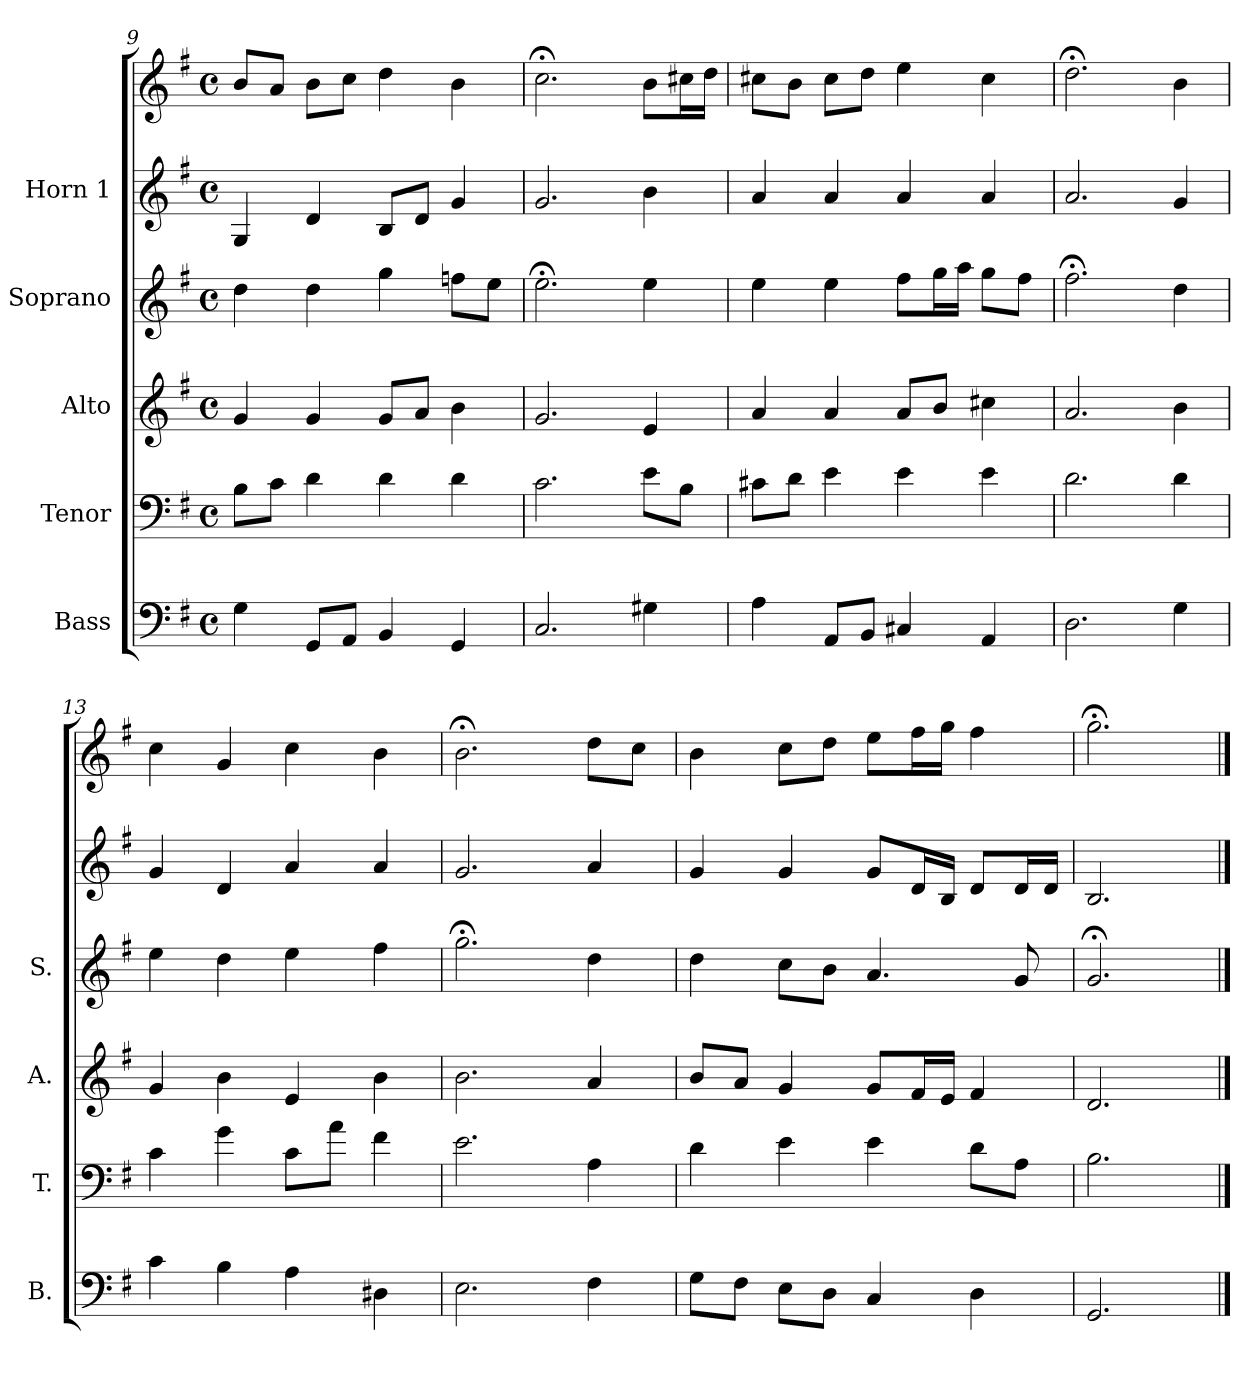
**kern	**kern	**kern	**kern	**kern	**kern
*part5	*part4	*part3	*part2	*part1	*part1
*staff6	*staff5	*staff4	*staff3	*staff2	*staff1
*I"Bass	*I"Tenor	*I"Alto	*I"Soprano	*I"Horn 1	*
*I'B.	*I'T.	*I'A.	*I'S.	*	*
*clefF4	*clefF4	*clefG2	*clefG2	*clefG2	*clefG2
*k[f#]	*k[f#]	*k[f#]	*k[f#]	*k[f#]	*k[f#]
*G:	*G:	*G:	*G:	*G:	*G:
*M4/4	*M4/4	*M4/4	*M4/4	*M4/4	*M4/4
*met(c)	*met(c)	*met(c)	*met(c)	*met(c)	*met(c)
=9	=9	=9	=9	=9	=9
4G\	8B\L	4g/	4dd\	4G/	8b/L
.	8c\J	.	.	.	8a/J
8GG/L	4d\	4g/	4dd\	4d/	8b\L
8AA/J	.	.	.	.	8cc\J
4BB/	4d\	8g/L	4gg\	8B/L	4dd\
.	.	8a/J	.	8d/J	.
4GG/	4d\	4b\	8ffn\L	4g/	4b\
.	.	.	8ee\J	.	.
=10	=10	=10	=10	=10	=10
2.C/	2.c\	2.g/	2.ee;<\	2.g/	2.cc;<\
4G#X\	8e\L	4e/	4ee\	4b\	8b\L
.	8B\J	.	.	.	16cc#X\L
.	.	.	.	.	16dd\JJ
=11	=11	=11	=11	=11	=11
4A\	8c#X\L	4a/	4ee\	4a/	8cc#X\L
.	8d\J	.	.	.	8b\J
8AA/L	4e\	4a/	4ee\	4a/	8cc#\L
8BB/J	.	.	.	.	8dd\J
4C#X/	4e\	8a/L	8ff#\L	4a/	4ee\
.	.	8b/J	16gg\L	.	.
.	.	.	16aa\JJ	.	.
4AA/	4e\	4cc#X\	8gg\L	4a/	4cc#\
.	.	.	8ff#\J	.	.
!!LO:LB:g=z
=12	=12	=12	=12	=12	=12
2.D\	2.d\	2.a/	2.ff#;<\	2.a/	2.dd;<\
4G\	4d\	4b\	4dd\	4g/	4b\
=13	=13	=13	=13	=13	=13
4c\	4c\	4g/	4ee\	4g/	4cc\
4B\	4g\	4b\	4dd\	4d/	4g/
4A\	8c\L	4e/	4ee\	4a/	4cc\
.	8a\J	.	.	.	.
4D#X\	4f#\	4b\	4ff#\	4a/	4b\
=14	=14	=14	=14	=14	=14
2.E\	2.e\	2.b\	2.gg;<\	2.g/	2.b;<\
4F#\	4A\	4a/	4dd\	4a/	8dd\L
.	.	.	.	.	8cc\J
=15	=15	=15	=15	=15	=15
8G\L	4d\	8b/L	4dd\	4g/	4b\
8F#\J	.	8a/J	.	.	.
8E\L	4e\	4g/	8cc\L	4g/	8cc\L
8D\J	.	.	8b\J	.	8dd\J
4C/	4e\	8g/L	4.a/	8g/L	8ee\L
.	.	16f#/L	.	16d/L	16ff#\L
.	.	16e/JJ	.	16B/JJ	16gg\JJ
4D\	8d\L	4f#/	.	8d/L	4ff#\
.	8A\J	.	8g/	16d/L	.
.	.	.	.	16d/JJ	.
=16	=16	=16	=16	=16	=16
2.GG/	2.B\	2.d/	2.g;</	2.B/	2.gg;<\
==	==	==	==	==	==
*-	*-	*-	*-	*-	*-
